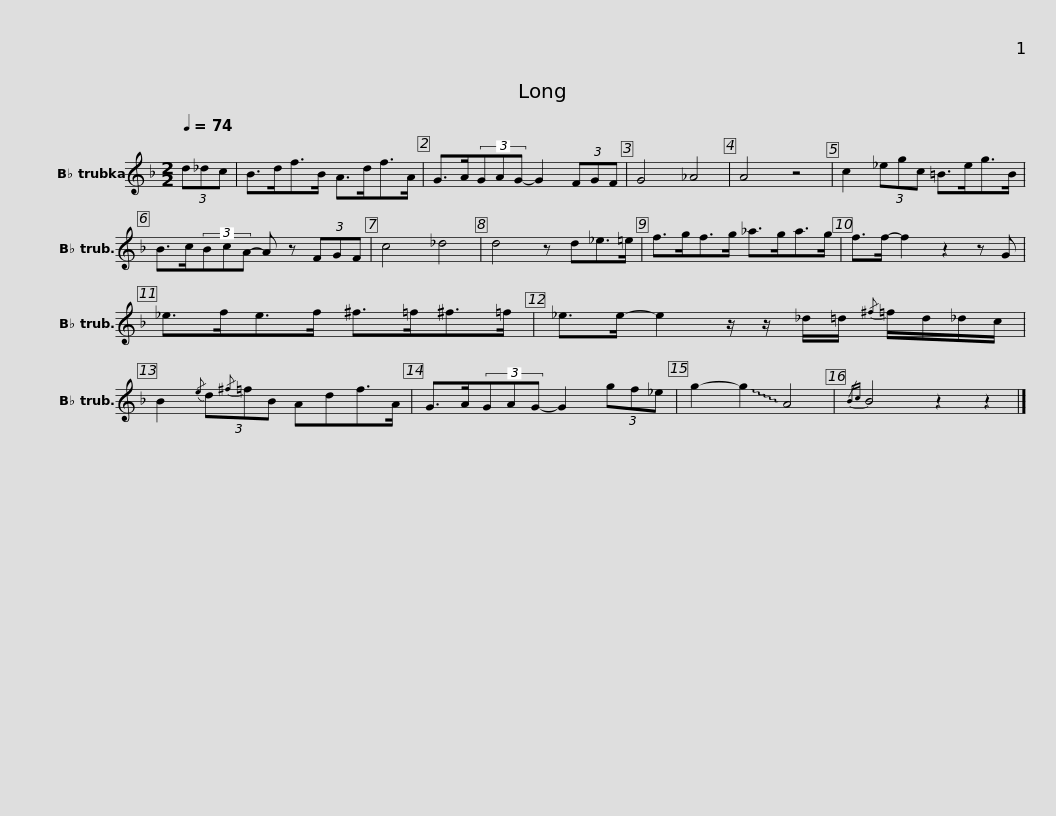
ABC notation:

X:1
L:1/8
Q:1/4=74
M:2/2
I:linebreak $
K:none
V:1 treble transpose=-2
V:1
[K:F] (3d_dc | B>df>B A>df>A | G>A(3GAG- G2 (3FGF | G4 _A4 | A4 z4 | %5
 c2 (3_egc =B>eg>B |$ B>c(3BcA- A z (3FGF | c4 _d4 | d4 z d_e>=e | f>gf>g _a>ga>g | %10
 f>f- f2 z2 z G |$ _e>fe>f ^f>=f^f>=f | _e>e- e2 z/ z/ _d/=d/{/^f} =f/d/_d/c/ | B2{/e} (3d{/^f}=fB Adf>A |$ G>A(3GAG- G2 (3gf_e | %15
 g2- !~(!g2 !~)!A4 |{/Bc} B4 z2 z2 |] %17
